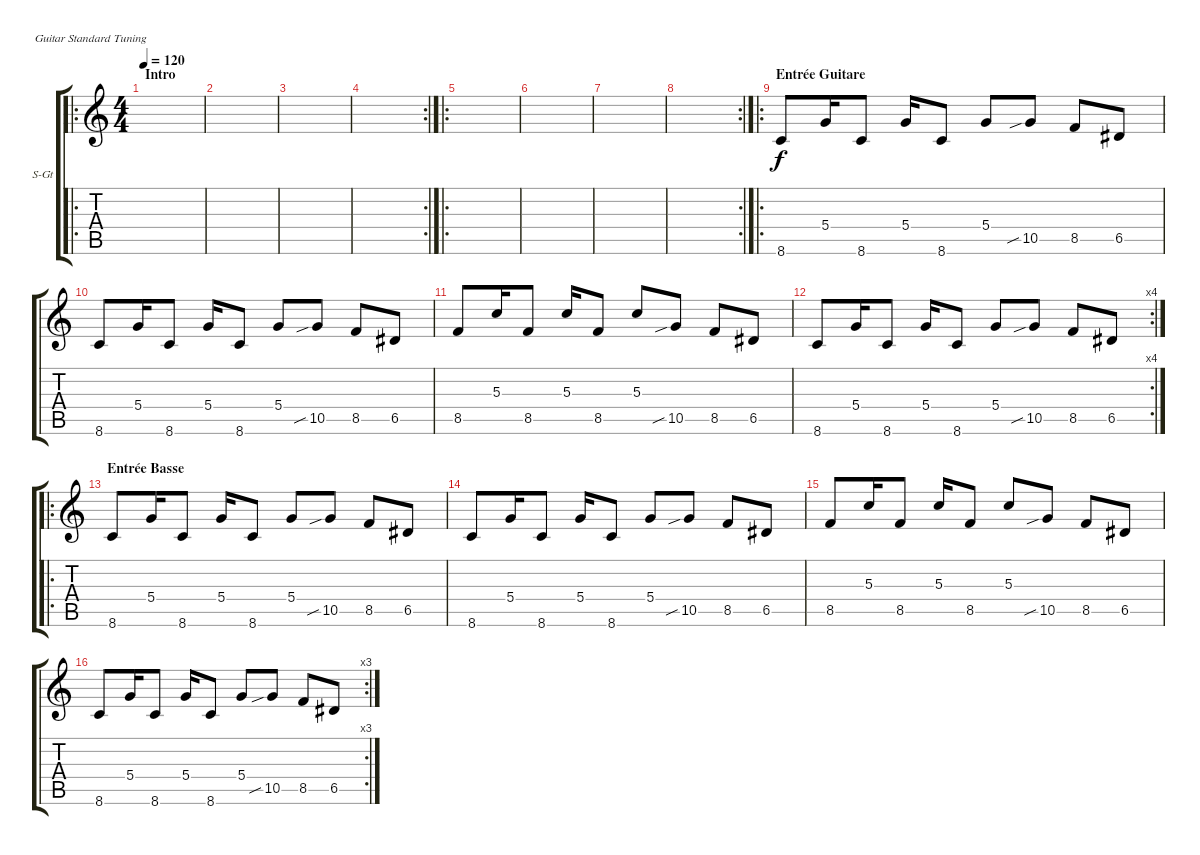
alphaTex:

\defaultSystemsLayout 4
\bracketExtendMode groupsimilarinstruments
\firstSystemTrackNameOrientation horizontal
\otherSystemsTrackNameOrientation horizontal
\track ("Steel Guitar" "S-Gt") {instrument acousticguitarsteel}
\staff {score tabs}
\tuning (E4 B3 G3 D3 A2 E2)
\ro
\ts (4 4)
\section ("" "Intro")
\tempo 120
\clef g2
\ks c
|
|
|
\rc 2
|
\ro
|
|
|
\rc 2
|
\ro
\section ("" "Entrée Guitare")
8.6.8 5.4.16 8.6.8 5.4.16 8.6.8 5.4.8 10.5{sib}.8 8.5.8 6.5.8 |
8.6.8 5.4.16 8.6.8 5.4.16 8.6.8 5.4.8 10.5{sib}.8 8.5.8 6.5.8 |
8.5.8 5.3.16 8.5.8 5.3.16 8.5.8 5.3.8 10.5{sib}.8 8.5.8 6.5.8 |
\rc 4
8.6.8 5.4.16 8.6.8 5.4.16 8.6.8 5.4.8 10.5{sib}.8 8.5.8 6.5.8 |
\ro
\section ("" "Entrée Basse")
8.6.8 5.4.16 8.6.8 5.4.16 8.6.8 5.4.8 10.5{sib}.8 8.5.8 6.5.8 |
8.6.8 5.4.16 8.6.8 5.4.16 8.6.8 5.4.8 10.5{sib}.8 8.5.8 6.5.8 |
8.5.8 5.3.16 8.5.8 5.3.16 8.5.8 5.3.8 10.5{sib}.8 8.5.8 6.5.8 |
\rc 3
8.6.8 5.4.16 8.6.8 5.4.16 8.6.8 5.4.8 10.5{sib}.8 8.5.8 6.5.8
